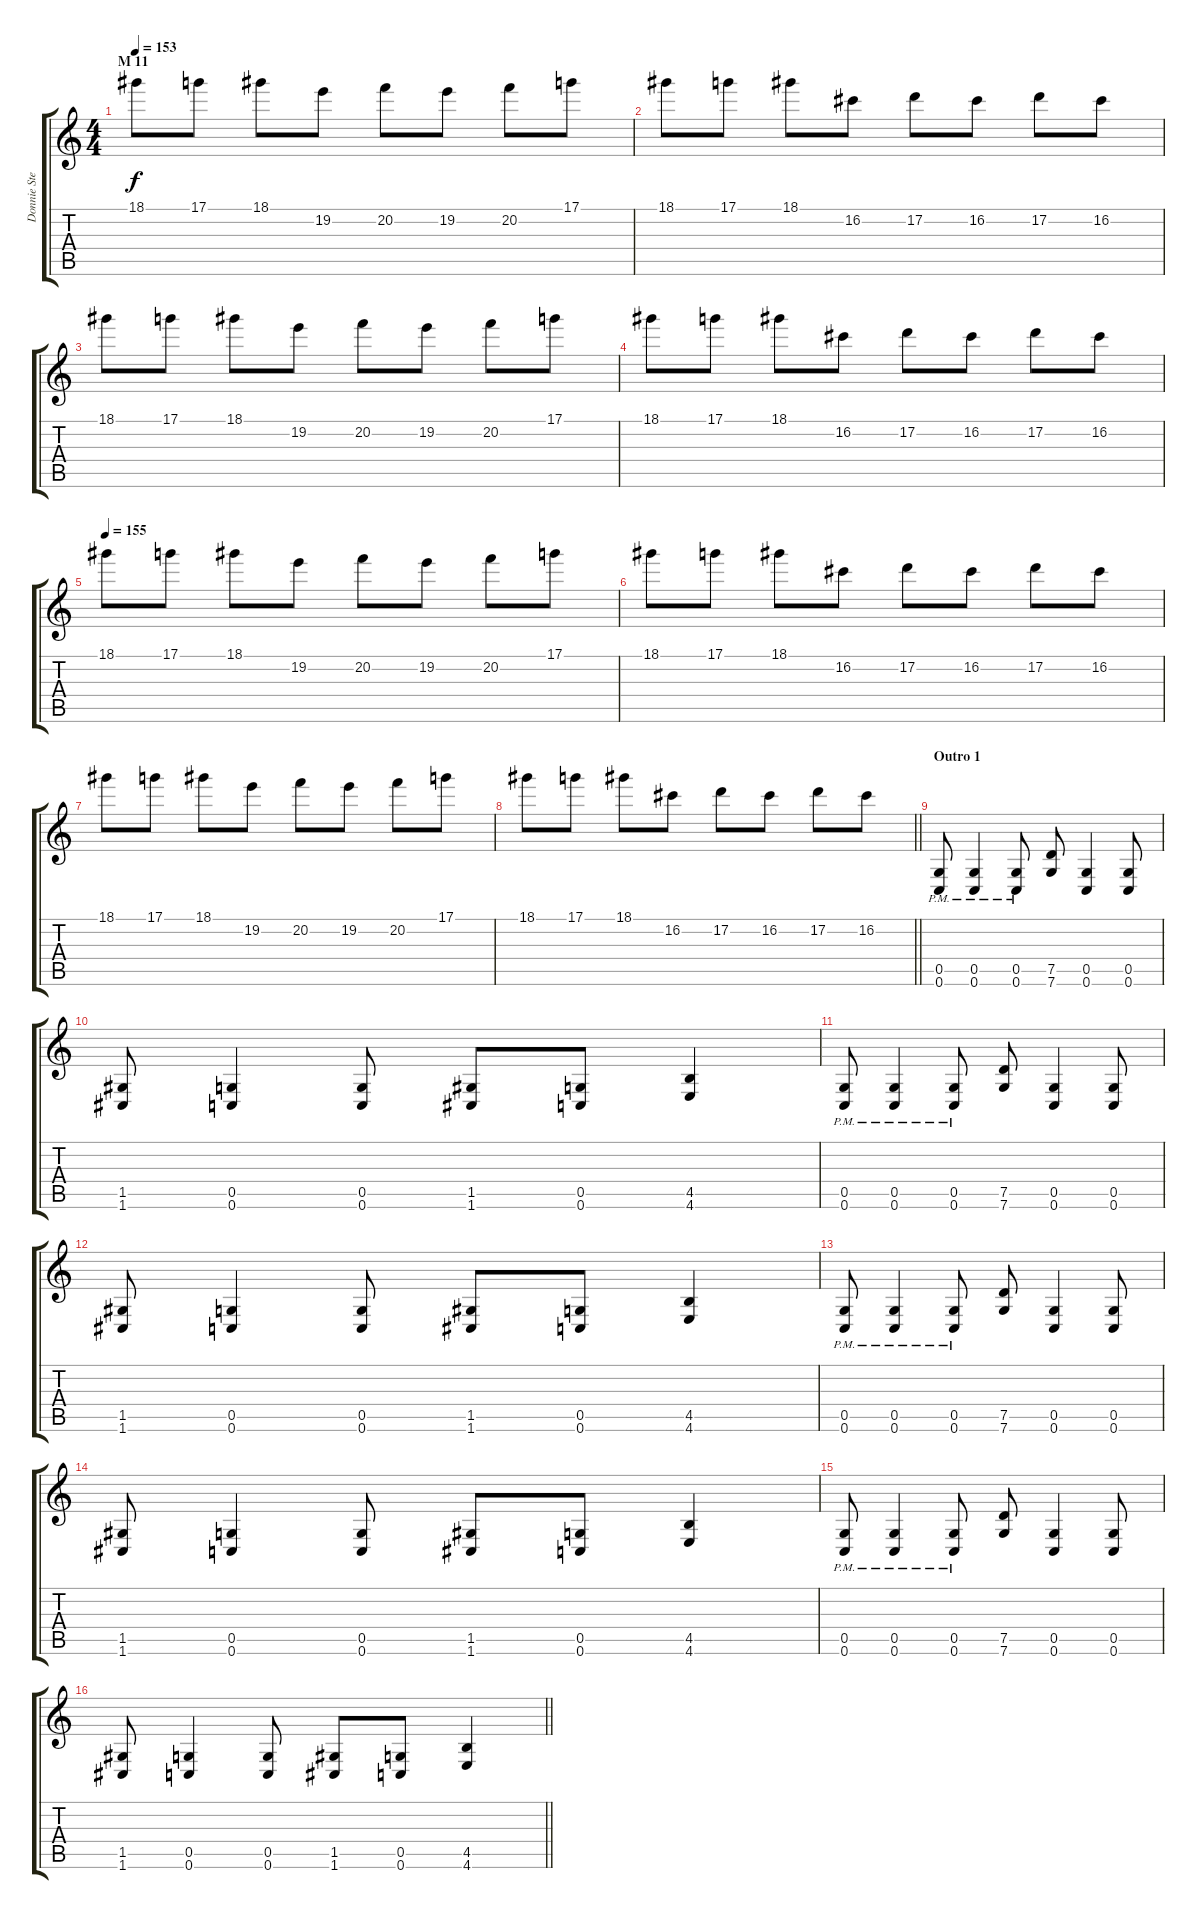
\track ("Donnie Steele" "Donnie Ste") {instrument distortionguitar}
\staff {score tabs}
\tuning (D4 A3 F3 C3 G2 C2) {hide}
\ts (4 4)
\section ("" "M 11")
\tempo 153
\clef g2
\ks c
18.1.8{dy f instrument distortionguitar} 17.1.8 18.1.8 19.2.8 20.2.8 19.2.8 20.2.8 17.1.8 |
18.1.8 17.1.8 18.1.8 16.2.8 17.2.8 16.2.8 17.2.8 16.2.8 |
18.1.8 17.1.8 18.1.8 19.2.8 20.2.8 19.2.8 20.2.8 17.1.8 |
18.1.8 17.1.8 18.1.8 16.2.8 17.2.8 16.2.8 17.2.8 16.2.8 |
\tempo 155
18.1.8 17.1.8 18.1.8 19.2.8 20.2.8 19.2.8 20.2.8 17.1.8 |
18.1.8 17.1.8 18.1.8 16.2.8 17.2.8 16.2.8 17.2.8 16.2.8 |
18.1.8 17.1.8 18.1.8 19.2.8 20.2.8 19.2.8 20.2.8 17.1.8 |
\barLineRight lightlight
18.1.8 17.1.8 18.1.8 16.2.8 17.2.8 16.2.8 17.2.8 16.2.8 |
\section ("" "Outro 1")
(0.5{pm} 0.6{pm}).8{volume 16} (0.5{pm} 0.6{pm}).4 (0.5{pm} 0.6{pm}).8 (7.5 7.6).8 (0.5 0.6).4 (0.5 0.6).8 |
(1.5 1.6).8 (0.5 0.6).4 (0.5 0.6).8 (1.5 1.6).8 (0.5 0.6).8 (4.5 4.6).4 |
(0.5{pm} 0.6{pm}).8 (0.5{pm} 0.6{pm}).4 (0.5{pm} 0.6{pm}).8 (7.5 7.6).8 (0.5 0.6).4 (0.5 0.6).8 |
(1.5 1.6).8 (0.5 0.6).4 (0.5 0.6).8 (1.5 1.6).8 (0.5 0.6).8 (4.5 4.6).4 |
(0.5{pm} 0.6{pm}).8 (0.5{pm} 0.6{pm}).4 (0.5{pm} 0.6{pm}).8 (7.5 7.6).8 (0.5 0.6).4 (0.5 0.6).8 |
(1.5 1.6).8 (0.5 0.6).4 (0.5 0.6).8 (1.5 1.6).8 (0.5 0.6).8 (4.5 4.6).4 |
(0.5{pm} 0.6{pm}).8 (0.5{pm} 0.6{pm}).4 (0.5{pm} 0.6{pm}).8 (7.5 7.6).8 (0.5 0.6).4 (0.5 0.6).8 |
\barLineRight lightlight
(1.5 1.6).8 (0.5 0.6).4 (0.5 0.6).8 (1.5 1.6).8 (0.5 0.6).8 (4.5 4.6).4
